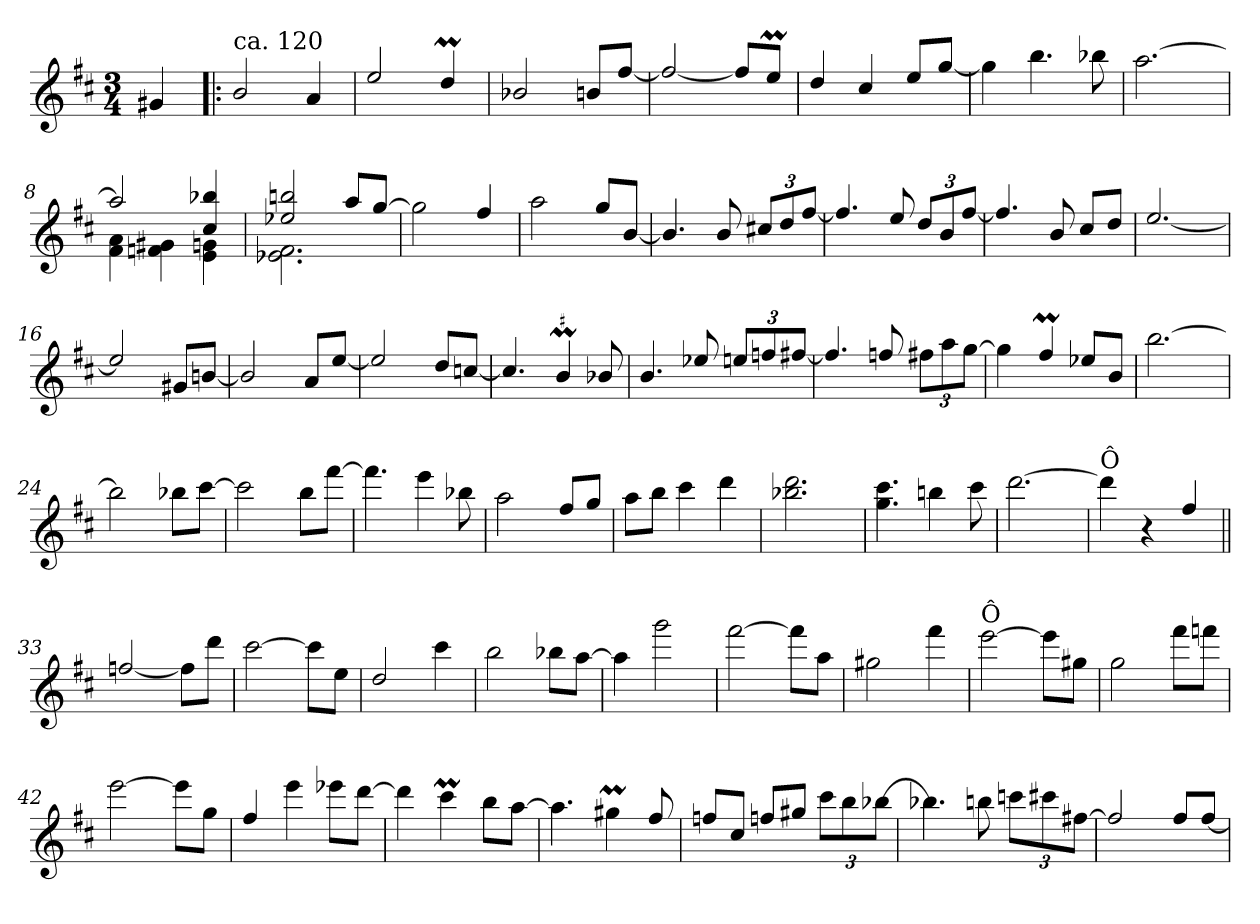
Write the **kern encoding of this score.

**kern
*part1
*staff1
*clefG2
*k[f#c#]
*D:
*M3/4
=
4g#X/
=1!|:
!LO:TX:a:t=ca. 120
2b/
4a/
=2
2ee/
4ddM/
=3
2b-X/
8bn/L
[8ff#/J
=4
2ff#/_
8ff#/L]
8eeM/J
=5
4dd/
4cc#/
8ee/L
[8gg/J
!!LO:LB:g=z
=6
4gg\]
4.bb\
8bb-X\
=7
[2.aa\
=8
*^
2aa/]	4f#!\ 4a!\
.	4fn!\ 4g#X!\
4cc#/ 4bb-X/	4e!\ 4gn!\
=9	=9
2ee-X/ 2bbn/	2.e-X!\ 2.f#!\
8aa/L	.
[>8gg/J	.
*v	*v
=10
2gg\]
4ff#/
=11
2aa\
8gg/L
[8b/J
!!LO:LB:g=z
=12
4.b/]
8b/
12cc#X/L
12dd/
[12ff#/J
=13
4.ff#/]
8ee/
12dd/L
12b/
[12ff#/J
=14
4.ff#/]
8b/
8cc#/L
8dd/J
=15
[2.ee/
=16
2ee/]
8g#X/L
[8bn/J
!!LO:LB:g=z
=17
2b/]
8a/L
[8ee/J
=18
2ee/]
8dd/L
[8ccn/J
=19
4.ccn/]
!LO:MOR:acc=#
4bM/
8b-X/
=20
4.b/
8ee-X/
12een/L
12ffn/
[12ff#X/J
=21
4.ff#/]
8ffn/
12ff#X\L
12aa\
[12gg\J
!!LO:LB:g=z
=22
4gg\]
4ff#m/
8ee-X/L
8b/J
=23
[2.bb\
=24
2bb\]
8bb-X\L
[8ccc#\J
=25
2ccc#\]
8bb\L
[8fff#\J
=26
4.fff#\]
4eee\
8bb-X\
!!LO:LB:g=z
=27
2aa\
8ff#/L
8gg/J
=28
8aa\L
8bb\J
4ccc#\
4ddd\
=29
2.bb-X\ 2.ddd\
=30
4.gg\ 4.ccc#\
4bbn\
8ccc#\
=31
[2.ddd\
=32
!LO:TX:a:t=Ô
4ddd\]
4r
4ff#/
!!LO:LB:g=z
=33||
[2ffn/
8ff\L]
8ddd\J
=34
[2ccc#\
8ccc#\L]
8ee\J
=35
2dd/
4ccc#\
=36
2bb\
8bb-X\L
[8aa\J
=37
4aa\]
2ggg\
=38
[2fff#\
8fff#\L]
8aa\J
!!LO:LB:g=z
=39
2gg#X\
4fff#\
=40
!LO:TX:a:t=Ô
[2eee\
8eee\L]
8gg#X\J
=41
2gg\
8fff#\L
8fffn\J
=42
[2eee\
8eee\L]
8gg\J
=43
4ff#/
4eee\
8eee-X\L
[8ddd\J
=44
4ddd\]
4ccc#m\
8bb\L
[8aa\J
!!LO:LB:g=z
=45
4.aa\]
4gg#Xm\
8ff#/
=46
8ffn/L
8cc#/J
8ffn/L
8gg#X/J
12ccc#\L
12bb\
[12bb-X\J
=47
4.bb-X\]
8bbn\
12cccn\L
12ccc#X\
[12ff#X\J
=48
2ff#/]
8ff#/L
[8ff#/J
=
*-
